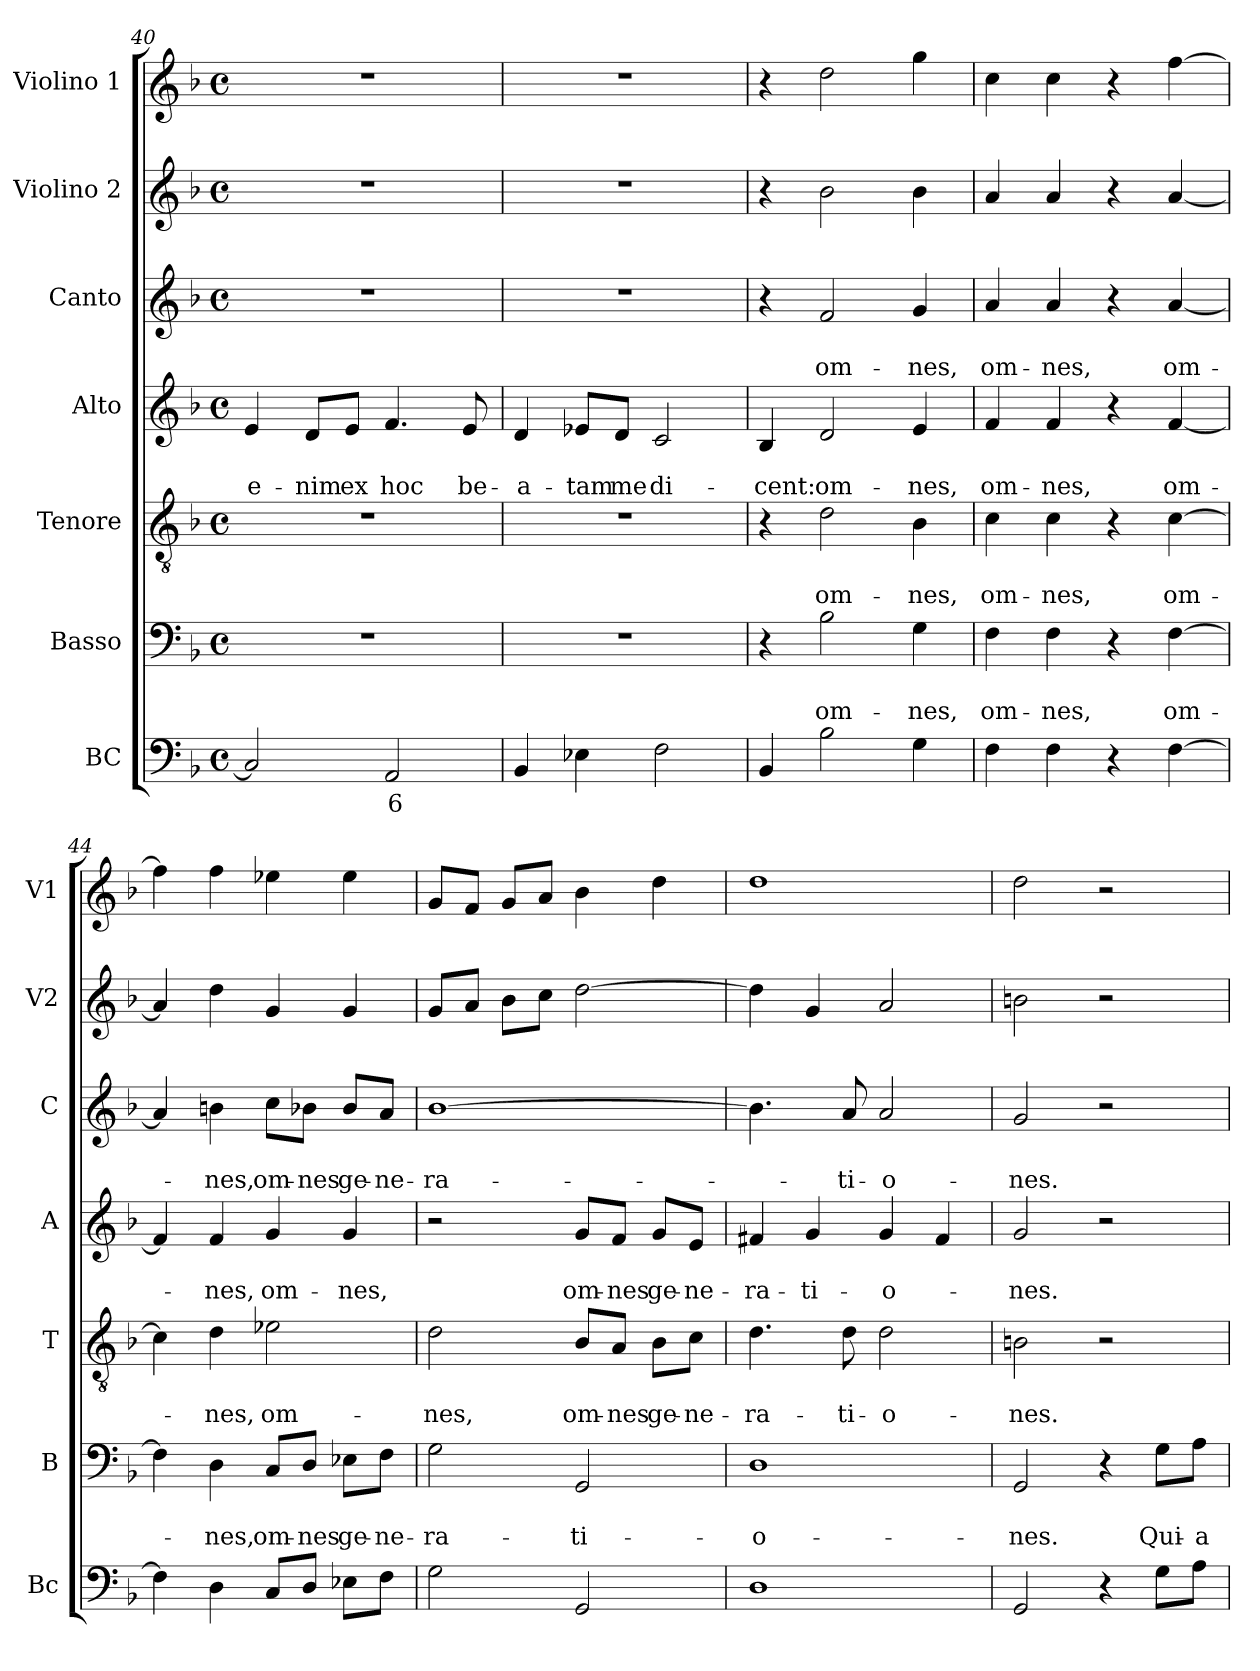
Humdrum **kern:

**kern	**text	**kern	**text	**text	**kern	**text	**text	**kern	**text	**text	**kern	**text	**text	**kern	**kern
*part7	*part7	*part6	*part6	*part6	*part5	*part5	*part5	*part4	*part4	*part4	*part3	*part3	*part3	*part2	*part1
*staff7	*staff7	*staff6	*staff6	*staff6	*staff5	*staff5	*staff5	*staff4	*staff4	*staff4	*staff3	*staff3	*staff3	*staff2	*staff1
*I"BC	*	*I"Basso	*	*	*I"Tenore	*	*	*I"Alto	*	*	*I"Canto	*	*	*I"Violino 2	*I"Violino 1
*I'Bc	*	*I'B	*	*	*I'T	*	*	*I'A	*	*	*I'C	*	*	*I'V2	*I'V1
*clefF4	*	*clefF4	*	*	*clefGv2	*	*	*clefG2	*	*	*clefG2	*	*	*clefG2	*clefG2
*k[b-]	*	*k[b-]	*	*	*k[b-]	*	*	*k[b-]	*	*	*k[b-]	*	*	*k[b-]	*k[b-]
*F:	*	*F:	*	*	*F:	*	*	*F:	*	*	*F:	*	*	*F:	*F:
*M4/4	*	*M4/4	*	*	*M4/4	*	*	*M4/4	*	*	*M4/4	*	*	*M4/4	*M4/4
*met(c)	*	*met(c)	*	*	*met(c)	*	*	*met(c)	*	*	*met(c)	*	*	*met(c)	*met(c)
=40	=40	=40	=40	=40	=40	=40	=40	=40	=40	=40	=40	=40	=40	=40	=40
!	!	!	!	!	!	!	!	!	!	!LO:LY:b	!	!	!	!	!
2C/]	.	1r	.	.	1r	.	.	4e/	.	e-	1r	.	.	1r	1r
!	!	!	!	!	!	!	!	!	!	!LO:LY:b	!	!	!	!	!
.	.	.	.	.	.	.	.	8d/L	.	-nim	.	.	.	.	.
!	!	!	!	!	!	!	!	!	!	!LO:LY:b	!	!	!	!	!
.	.	.	.	.	.	.	.	8e/J	.	ex	.	.	.	.	.
!	!LO:LY:b	!	!	!	!	!	!	!	!	!LO:LY:b	!	!	!	!	!
2AA/	6	.	.	.	.	.	.	4.f/	.	hoc	.	.	.	.	.
!	!	!	!	!	!	!	!	!	!	!LO:LY:b	!	!	!	!	!
.	.	.	.	.	.	.	.	8e/	.	be-	.	.	.	.	.
=41	=41	=41	=41	=41	=41	=41	=41	=41	=41	=41	=41	=41	=41	=41	=41
!	!	!	!	!	!	!	!	!	!	!LO:LY:b	!	!	!	!	!
4BB-/	.	1r	.	.	1r	.	.	4d/	.	-a-	1r	.	.	1r	1r
!	!	!	!	!	!	!	!	!	!	!LO:LY:b	!	!	!	!	!
4E-X\	.	.	.	.	.	.	.	8e-X/L	.	-tam	.	.	.	.	.
!	!	!	!	!	!	!	!	!	!	!LO:LY:b	!	!	!	!	!
.	.	.	.	.	.	.	.	8d/J	.	me	.	.	.	.	.
!	!	!	!	!	!	!	!	!	!	!LO:LY:b	!	!	!	!	!
2F\	.	.	.	.	.	.	.	2c/	.	di-	.	.	.	.	.
!!LO:LB:g=z
=42	=42	=42	=42	=42	=42	=42	=42	=42	=42	=42	=42	=42	=42	=42	=42
!	!	!	!	!	!	!	!	!	!	!LO:LY:b	!	!	!	!	!
4BB-/	.	4r	.	.	4r	.	.	4B-/	.	-cent:	4r	.	.	4r	4r
!	!	!	!	!LO:LY:b	!	!	!LO:LY:b	!	!	!LO:LY:b	!	!	!LO:LY:b	!	!
2B-\	.	2B-\	.	om-	2d\	.	om-	2d/	.	om-	2f/	.	om-	2b-\	2dd\
!	!	!	!	!LO:LY:b	!	!	!LO:LY:b	!	!	!LO:LY:b	!	!	!LO:LY:b	!	!
4G\	.	4G\	.	-nes,	4B-\	.	-nes,	4e/	.	-nes,	4g/	.	-nes,	4b-\	4gg\
=43	=43	=43	=43	=43	=43	=43	=43	=43	=43	=43	=43	=43	=43	=43	=43
!	!	!	!	!LO:LY:b	!	!	!LO:LY:b	!	!	!LO:LY:b	!	!	!LO:LY:b	!	!
4F\	.	4F\	.	om-	4c\	.	om-	4f/	.	om-	4a/	.	om-	4a/	4cc\
!	!	!	!	!LO:LY:b	!	!	!LO:LY:b	!	!	!LO:LY:b	!	!	!LO:LY:b	!	!
4F\	.	4F\	.	-nes,	4c\	.	-nes,	4f/	.	-nes,	4a/	.	-nes,	4a/	4cc\
4r	.	4r	.	.	4r	.	.	4r	.	.	4r	.	.	4r	4r
!	!	!	!	!LO:LY:b	!	!	!LO:LY:b	!	!	!LO:LY:b	!	!	!LO:LY:b	!	!
[4F\	.	[4F\	.	om-	[4c\	.	om-	[4f/	.	om-	[4a/	.	om-	[4a/	[4ff\
=44	=44	=44	=44	=44	=44	=44	=44	=44	=44	=44	=44	=44	=44	=44	=44
4F\]	.	4F\]	.	.	4c\]	.	.	4f/]	.	.	4a/]	.	.	4a/]	4ff\]
!	!	!	!	!LO:LY:b	!	!	!LO:LY:b	!	!	!LO:LY:b	!	!	!LO:LY:b	!	!
4D\	.	4D\	.	-nes,	4d\	.	-nes,	4f/	.	-nes,	4bn\	.	-nes,	4dd\	4ff\
!	!	!	!	!LO:LY:b	!	!	!LO:LY:b	!	!	!LO:LY:b	!	!	!LO:LY:b	!	!
8C/L	.	8C/L	.	om-	2e-X\	.	om-	4g/	.	om-	8cc\L	.	om-	4g/	4ee-X\
!	!	!	!	!LO:LY:b	!	!	!	!	!	!	!	!	!LO:LY:b	!	!
8D/J	.	8D/J	.	-nes	.	.	.	.	.	.	8b-X\J	.	-nes	.	.
!	!	!	!	!LO:LY:b	!	!	!	!	!	!LO:LY:b	!	!	!LO:LY:b	!	!
8E-X\L	.	8E-X\L	.	ge-	.	.	.	4g/	.	-nes,	8b-/L	.	ge-	4g/	4ee-\
!	!	!	!	!LO:LY:b	!	!	!	!	!	!	!	!	!LO:LY:b	!	!
8F\J	.	8F\J	.	-ne-	.	.	.	.	.	.	8a/J	.	-ne-	.	.
=45	=45	=45	=45	=45	=45	=45	=45	=45	=45	=45	=45	=45	=45	=45	=45
!	!	!	!	!LO:LY:b	!	!	!LO:LY:b	!	!	!	!	!	!LO:LY:b	!	!
2G\	.	2G\	.	-ra-	2d\	.	-nes,	2r	.	.	[1b-	.	-ra-	8g/L	8g/L
.	.	.	.	.	.	.	.	.	.	.	.	.	.	8a/J	8f/J
.	.	.	.	.	.	.	.	.	.	.	.	.	.	8b-\L	8g/L
.	.	.	.	.	.	.	.	.	.	.	.	.	.	8cc\J	8a/J
!	!	!	!	!LO:LY:b	!	!	!LO:LY:b	!	!	!LO:LY:b	!	!	!	!	!
2GG/	.	2GG/	.	-ti-	8B-/L	.	om-	8g/L	.	om-	.	.	.	[2dd\	4b-\
!	!	!	!	!	!	!	!LO:LY:b	!	!	!LO:LY:b	!	!	!	!	!
.	.	.	.	.	8A/J	.	-nes	8f/J	.	-nes	.	.	.	.	.
!	!	!	!	!	!	!	!LO:LY:b	!	!	!LO:LY:b	!	!	!	!	!
.	.	.	.	.	8B-\L	.	ge-	8g/L	.	ge-	.	.	.	.	4dd\
!	!	!	!	!	!	!	!LO:LY:b	!	!	!LO:LY:b	!	!	!	!	!
.	.	.	.	.	8c\J	.	-ne-	8e/J	.	-ne-	.	.	.	.	.
=46	=46	=46	=46	=46	=46	=46	=46	=46	=46	=46	=46	=46	=46	=46	=46
!	!	!	!	!LO:LY:b	!	!	!LO:LY:b	!	!	!LO:LY:b	!	!	!	!	!
1D	.	1D	.	-o-	4.d\	.	-ra-	4f#X/	.	-ra-	4.b-\]	.	.	4dd\]	1dd
!	!	!	!	!	!	!	!	!	!	!LO:LY:b	!	!	!	!	!
.	.	.	.	.	.	.	.	4g/	.	-ti-	.	.	.	4g/	.
!	!	!	!	!	!	!	!LO:LY:b	!	!	!	!	!	!LO:LY:b	!	!
.	.	.	.	.	8d\	.	-ti-	.	.	.	8a/	.	-ti-	.	.
!	!	!	!	!	!	!	!LO:LY:b	!	!	!LO:LY:b	!	!	!LO:LY:b	!	!
.	.	.	.	.	2d\	.	-o-	4g/	.	-o-	2a/	.	-o-	2a/	.
.	.	.	.	.	.	.	.	4f#/	.	.	.	.	.	.	.
!!LO:PB:g=z
=47	=47	=47	=47	=47	=47	=47	=47	=47	=47	=47	=47	=47	=47	=47	=47
!	!	!	!	!LO:LY:b	!	!	!LO:LY:b	!	!	!LO:LY:b	!	!	!LO:LY:b	!	!
2GG/	.	2GG/	.	-nes.	2Bn\	.	-nes.	2g/	.	-nes.	2g/	.	-nes.	2bn\	2dd\
4r	.	4r	.	.	2r	.	.	2r	.	.	2r	.	.	2r	2r
!	!	!	!	!LO:LY:b	!	!	!	!	!	!	!	!	!	!	!
8G\L	.	8G\L	.	Qui-	.	.	.	.	.	.	.	.	.	.	.
!	!	!	!	!LO:LY:b	!	!	!	!	!	!	!	!	!	!	!
8A\J	.	8A\J	.	-a	.	.	.	.	.	.	.	.	.	.	.
=	=	=	=	=	=	=	=	=	=	=	=	=	=	=	=
*-	*-	*-	*-	*-	*-	*-	*-	*-	*-	*-	*-	*-	*-	*-	*-
